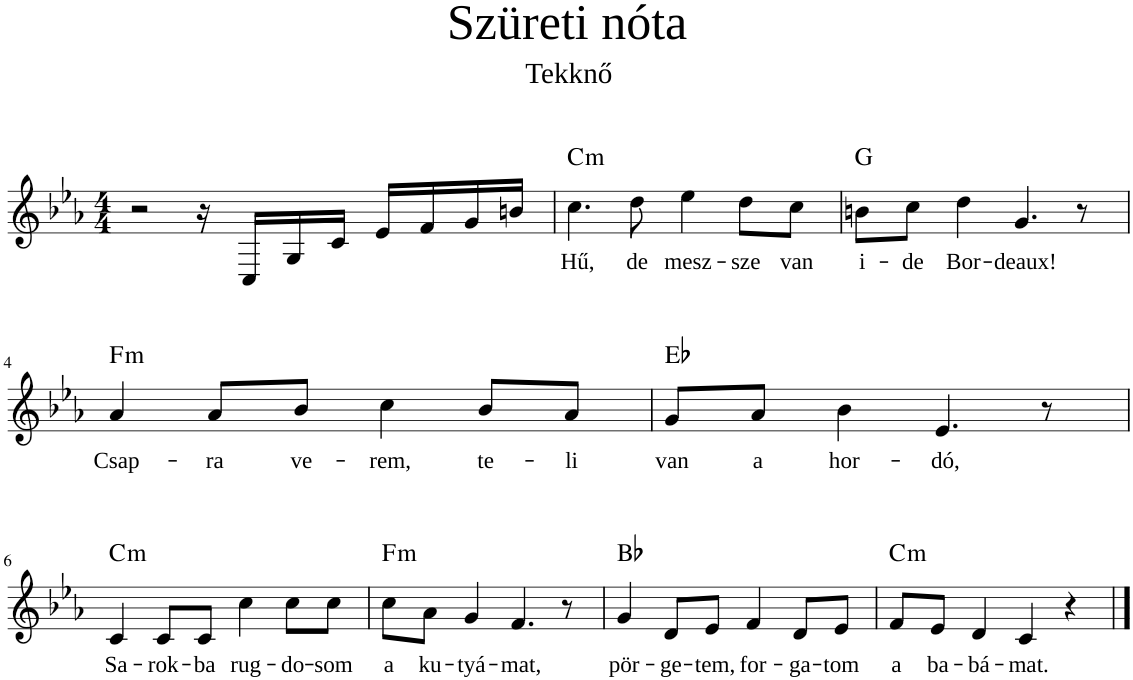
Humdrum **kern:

**kern	**text	**harte
*part1	*part1	*part1
*staff1	*staff1	*
*I"Voice	*	*
*clefG2	*	*
*k[b-e-a-]	*	*
*M4/4	*	*
=1	=1	=1
2r	.	.
16r	.	.
16C/LL	.	.
16G/	.	.
16c/JJ	.	.
16e-/LL	.	.
16f/	.	.
16g/	.	.
16bn/JJ	.	.
=2	=2	=2
!	!LO:LY:b	!LO:H:kt=m
4.cc\	Hű,	C:min
!	!LO:LY:b	!
8dd\	de	.
!	!LO:LY:b	!
4ee-\	mesz-	.
!	!LO:LY:b	!
8dd\L	-sze	.
!	!LO:LY:b	!
8cc\J	van	.
=3	=3	=3
!	!LO:LY:b	!
8bn\L	i-	G:maj
!	!LO:LY:b	!
8cc\J	-de	.
!	!LO:LY:b	!
4dd\	Bor-	.
!	!LO:LY:b	!
4.g/	-deaux!	.
8r	.	.
!!LO:LB:g=z
=4	=4	=4
!	!LO:LY:b	!LO:H:kt=m
4a-/	Csap-	F:min
!	!LO:LY:b	!
8a-/L	-ra	.
!	!LO:LY:b	!
8b-/J	ve-	.
!	!LO:LY:b	!
4cc\	-rem,	.
!	!LO:LY:b	!
8b-/L	te-	.
!	!LO:LY:b	!
8a-/J	-li	.
=5	=5	=5
!	!LO:LY:b	!
8g/L	van	Eb:maj
!	!LO:LY:b	!
8a-/J	a	.
!	!LO:LY:b	!
4b-\	hor-	.
!	!LO:LY:b	!
4.e-/	-dó,	.
8r	.	.
!!LO:LB:g=z
=6	=6	=6
!	!LO:LY:b	!LO:H:kt=m
4c/	Sa-	C:min
!	!LO:LY:b	!
8c/L	-rok-	.
!	!LO:LY:b	!
8c/J	-ba	.
!	!LO:LY:b	!
4cc\	rug-	.
!	!LO:LY:b	!
8cc\L	-do-	.
!	!LO:LY:b	!
8cc\J	-som	.
=7	=7	=7
!	!LO:LY:b	!LO:H:kt=m
8cc\L	a	F:min
!	!LO:LY:b	!
8a-\J	ku-	.
!	!LO:LY:b	!
4g/	-tyá-	.
!	!LO:LY:b	!
4.f/	-mat,	.
8r	.	.
=8	=8	=8
!	!LO:LY:b	!
4g/	pör-	Bb:maj
!	!LO:LY:b	!
8d/L	-ge-	.
!	!LO:LY:b	!
8e-/J	-tem,	.
!	!LO:LY:b	!
4f/	for-	.
!	!LO:LY:b	!
8d/L	-ga-	.
!	!LO:LY:b	!
8e-/J	-tom	.
=9	=9	=9
!	!LO:LY:b	!LO:H:kt=m
8f/L	a	C:min
!	!LO:LY:b	!
8e-/J	ba-	.
!	!LO:LY:b	!
4d/	-bá-	.
!	!LO:LY:b	!
4c/	-mat.	.
4r	.	.
==	==	==
*-	*-	*-
